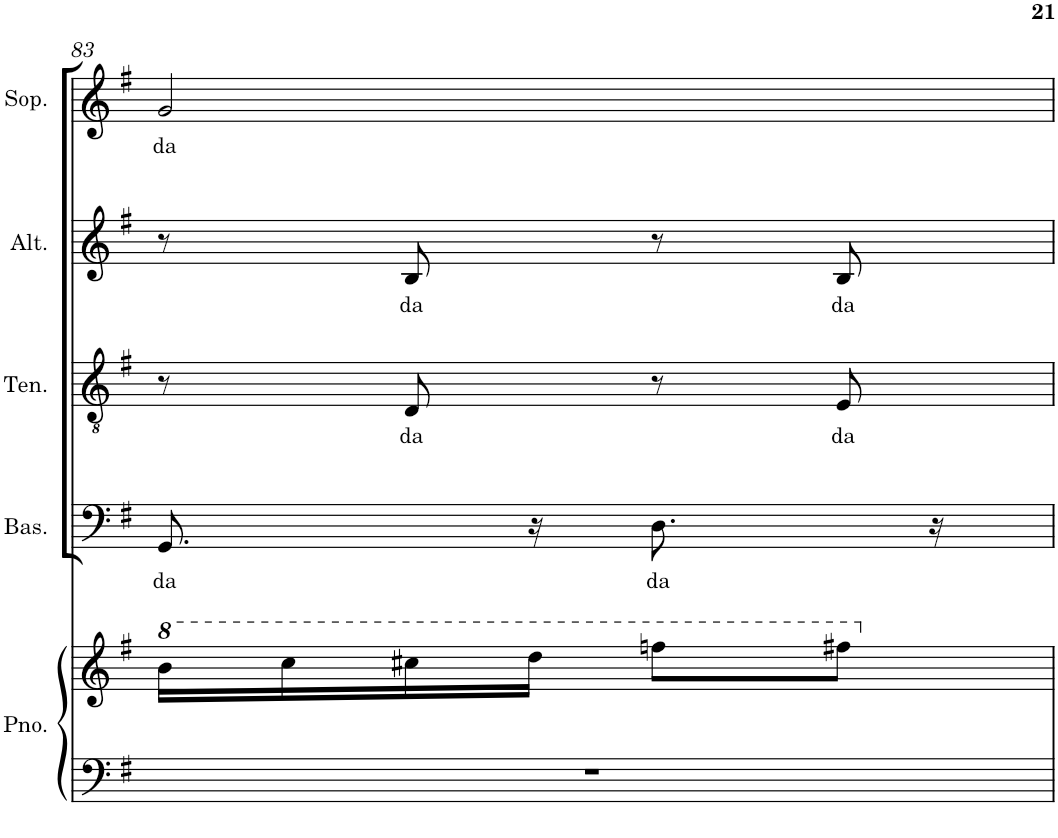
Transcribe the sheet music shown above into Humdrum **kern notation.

**kern	**kern	**kern	**text	**kern	**text	**kern	**text	**kern	**text
*part5	*part5	*part4	*part4	*part3	*part3	*part2	*part2	*part1	*part1
*staff6	*staff5	*staff4	*staff4	*staff3	*staff3	*staff2	*staff2	*staff1	*staff1
*I"Piano	*	*I"Bass	*	*I"Tenor	*	*I"Alto	*	*I"Soprano	*
*I'Pno.	*	*I'Bas.	*	*I'Ten.	*	*I'Alt.	*	*I'Sop.	*
!!LO:PB:g=z
*clefF4	*clefG2	*clefF4	*	*clefGv2	*	*clefG2	*	*clefG2	*
*k[f#]	*k[f#]	*k[f#]	*	*k[f#]	*	*k[f#]	*	*k[f#]	*
*G:	*G:	*G:	*	*G:	*	*G:	*	*G:	*
*M2/4	*M2/4	*M2/4	*	*M2/4	*	*M2/4	*	*M2/4	*
*	*8va	*	*	*	*	*	*	*	*
=83	=83	=83	=83	=83	=83	=83	=83	=83	=83
!	!	!	!LO:LY:b	!	!	!	!	!	!LO:LY:b
2r	16bb\LL	8.GG/	da	8r	.	8r	.	2g/	da
.	16ccc\	.	.	.	.	.	.	.	.
!	!	!	!	!	!LO:LY:b	!	!LO:LY:b	!	!
.	16ccc#X\	.	.	8D/	da	8B/	da	.	.
.	16ddd\JJ	16r	.	.	.	.	.	.	.
!	!	!	!LO:LY:b	!	!	!	!	!	!
.	8fffn\L	8.D\	da	8r	.	8r	.	.	.
!	!	!	!	!	!LO:LY:b	!	!LO:LY:b	!	!
.	8fff#X\J	.	.	8E/	da	8B/	da	.	.
.	.	16r	.	.	.	.	.	.	.
*	*X8va	*	*	*	*	*	*	*	*
=	=	=	=	=	=	=	=	=	=
*-	*-	*-	*-	*-	*-	*-	*-	*-	*-
